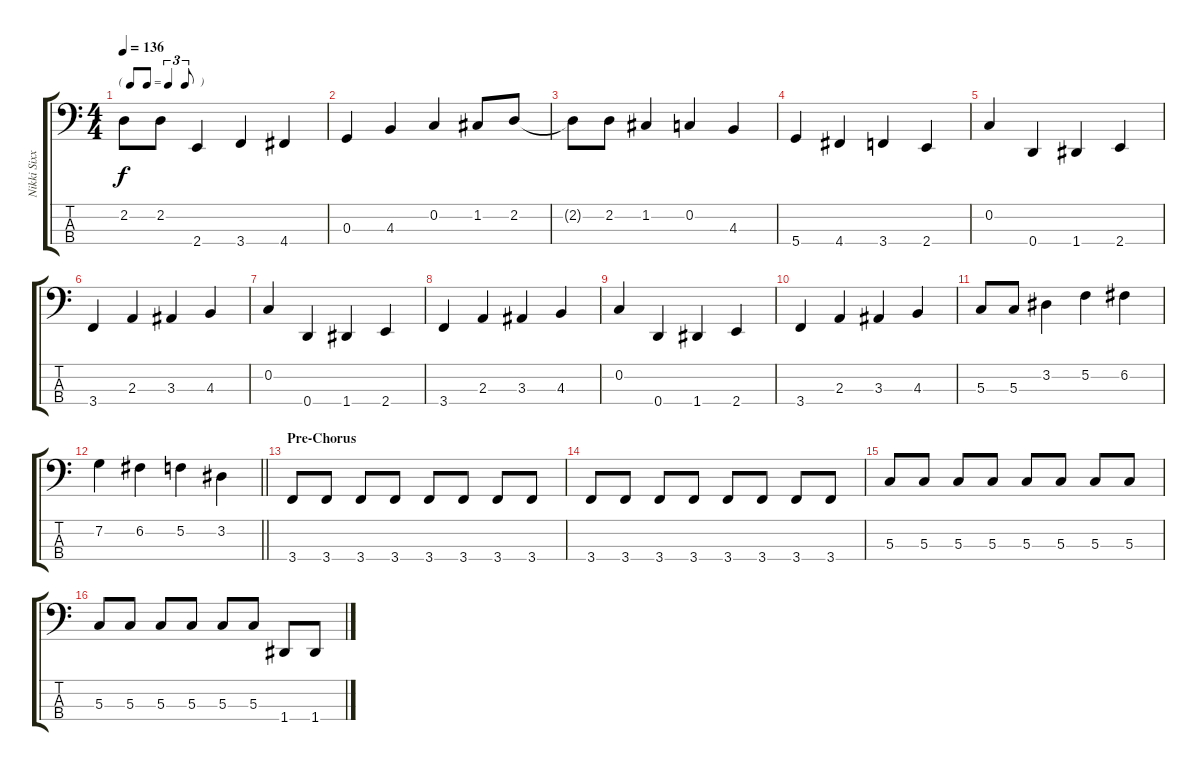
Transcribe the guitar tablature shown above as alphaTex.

\track ("Nikki Sixx" "Nikki Sixx") {instrument electricbassfinger}
\staff {score tabs}
\tuning (F2 C2 G1 D1) {hide}
\ts (4 4)
\tf triplet8th
\tempo 136
\clef f4
\ks c
2.2{t}.8{dy f} 2.2.8 2.4.4 3.4.4 4.4.4 |
0.3.4 4.3.4 0.2.4 1.2.8 2.2.8 |
2.2{t}.8 2.2.8 1.2.4 0.2.4 4.3.4 |
5.4.4 4.4.4 3.4.4 2.4.4 |
0.2.4 0.4.4 1.4.4 2.4.4 |
3.4.4 2.3.4 3.3.4 4.3.4 |
0.2.4 0.4.4 1.4.4 2.4.4 |
3.4.4 2.3.4 3.3.4 4.3.4 |
0.2.4 0.4.4 1.4.4 2.4.4 |
3.4.4 2.3.4 3.3.4 4.3.4 |
5.3.8 5.3.8 3.2.4 5.2.4 6.2.4 |
\barLineRight lightlight
7.2.4 6.2.4 5.2.4 3.2.4 |
\section ("" "Pre-Chorus")
3.4.8 3.4.8 3.4.8 3.4.8 3.4.8 3.4.8 3.4.8 3.4.8 |
3.4.8 3.4.8 3.4.8 3.4.8 3.4.8 3.4.8 3.4.8 3.4.8 |
5.3.8 5.3.8 5.3.8 5.3.8 5.3.8 5.3.8 5.3.8 5.3.8 |
5.3.8 5.3.8 5.3.8 5.3.8 5.3.8 5.3.8 1.4.8 1.4.8
